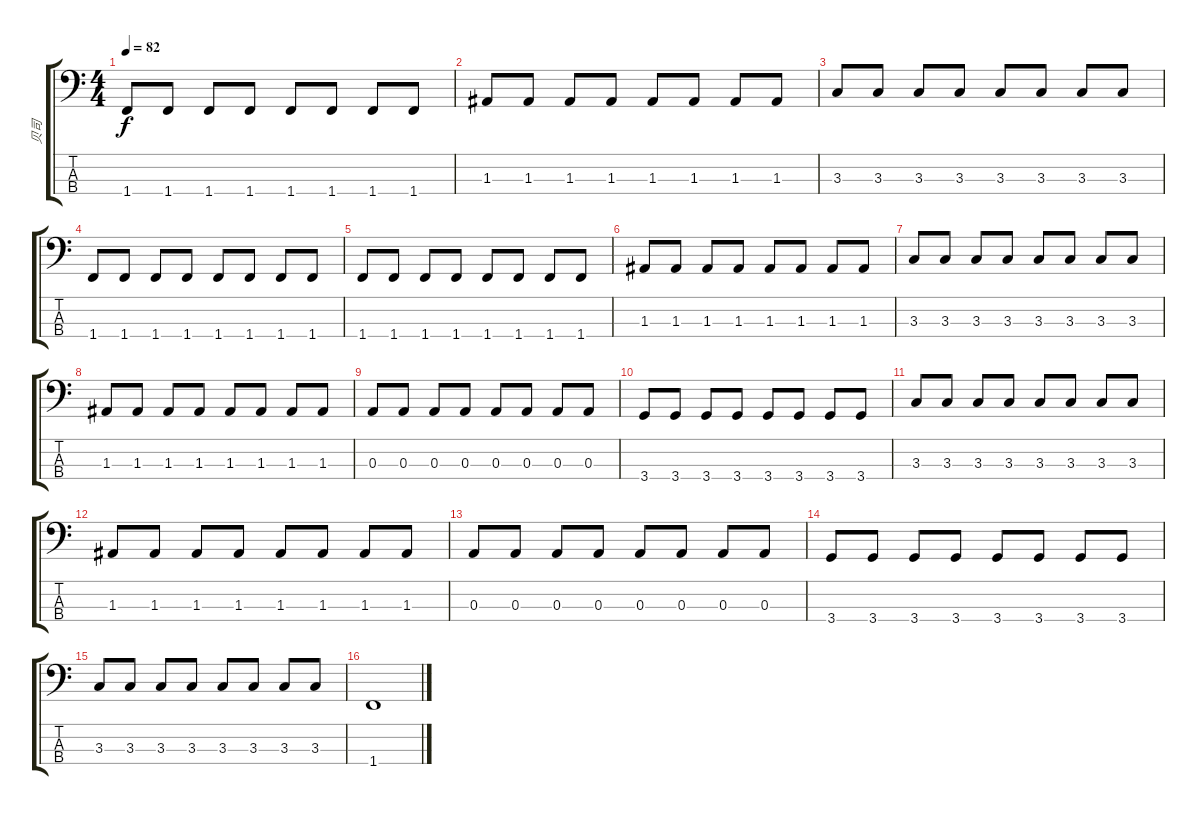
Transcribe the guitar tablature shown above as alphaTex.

\track ("贝司" "贝司") {instrument electricbassfinger}
\staff {score tabs}
\tuning (G2 D2 A1 E1) {hide}
\ts (4 4)
\tempo 82
\clef f4
\ks c
1.4.8{dy f} 1.4.8 1.4.8 1.4.8 1.4.8 1.4.8 1.4.8 1.4.8 |
1.3.8 1.3.8 1.3.8 1.3.8 1.3.8 1.3.8 1.3.8 1.3.8 |
3.3.8 3.3.8 3.3.8 3.3.8 3.3.8 3.3.8 3.3.8 3.3.8 |
1.4.8 1.4.8 1.4.8 1.4.8 1.4.8 1.4.8 1.4.8 1.4.8 |
1.4.8 1.4.8 1.4.8 1.4.8 1.4.8 1.4.8 1.4.8 1.4.8 |
1.3.8 1.3.8 1.3.8 1.3.8 1.3.8 1.3.8 1.3.8 1.3.8 |
3.3.8 3.3.8 3.3.8 3.3.8 3.3.8 3.3.8 3.3.8 3.3.8 |
1.3.8 1.3.8 1.3.8 1.3.8 1.3.8 1.3.8 1.3.8 1.3.8 |
0.3.8 0.3.8 0.3.8 0.3.8 0.3.8 0.3.8 0.3.8 0.3.8 |
3.4.8 3.4.8 3.4.8 3.4.8 3.4.8 3.4.8 3.4.8 3.4.8 |
3.3.8 3.3.8 3.3.8 3.3.8 3.3.8 3.3.8 3.3.8 3.3.8 |
1.3.8 1.3.8 1.3.8 1.3.8 1.3.8 1.3.8 1.3.8 1.3.8 |
0.3.8 0.3.8 0.3.8 0.3.8 0.3.8 0.3.8 0.3.8 0.3.8 |
3.4.8 3.4.8 3.4.8 3.4.8 3.4.8 3.4.8 3.4.8 3.4.8 |
3.3.8 3.3.8 3.3.8 3.3.8 3.3.8 3.3.8 3.3.8 3.3.8 |
1.4.1
